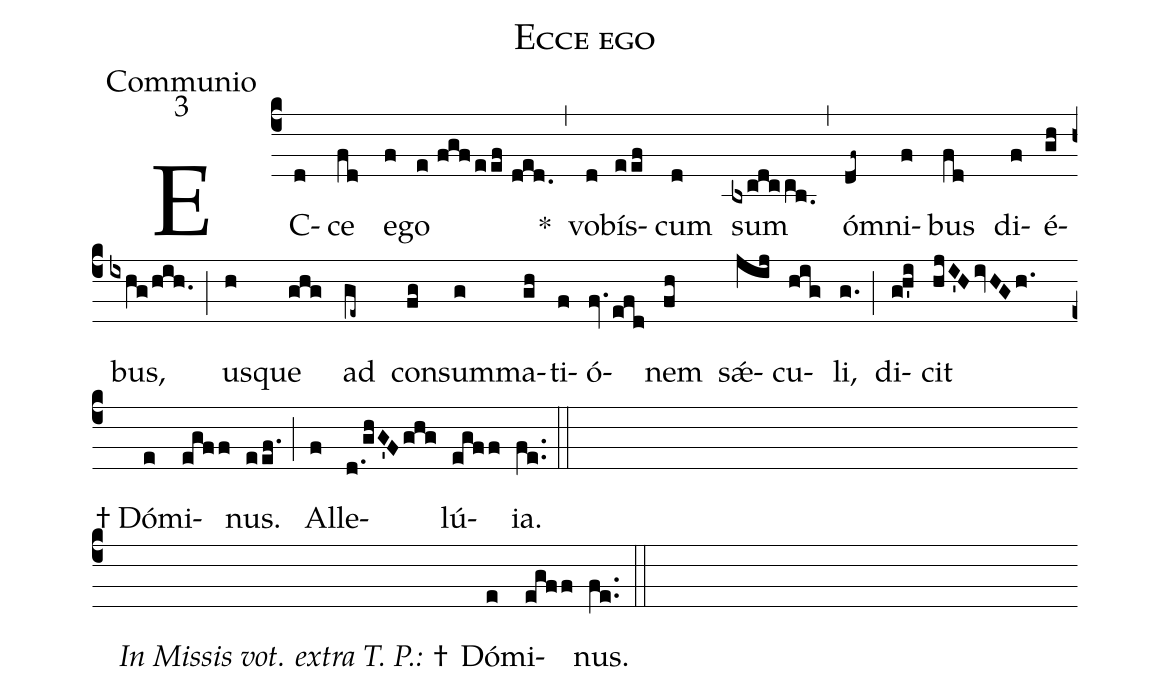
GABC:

name: Ecce ego;
office-part: Communio;
mode: 3;
%%
(c4) EC(d)ce(fd) e(f)go(e//fgfeef//ded.) *(,) vo(d)bís(eef)cum(d) sum(bxcdccb.0) (,) óm(df~)ni(f)bus(fd) di(f)é(gh)bus,(ixhg/hih.) (;) us(h)que(ghg) ad(ge~) con(fg)sum(g)ma(gh)ti(f)ó(fv.efd)nem(fh) sǽ(jij)cu(hig)li,(g.) (;) di(gh'i)cit(hjI'HivHGh.) ()† Dó(e)mi(egff)nus.(eef.) (;) Al(f)le(d./[-0.5]ghG'Fghg)lú(egff)ia.(fe..) (::)
(Z-)
<i>In Missis vot. extra T. P.:</i> †() Dó(e)mi(egff)nus.(fe..) (::)
